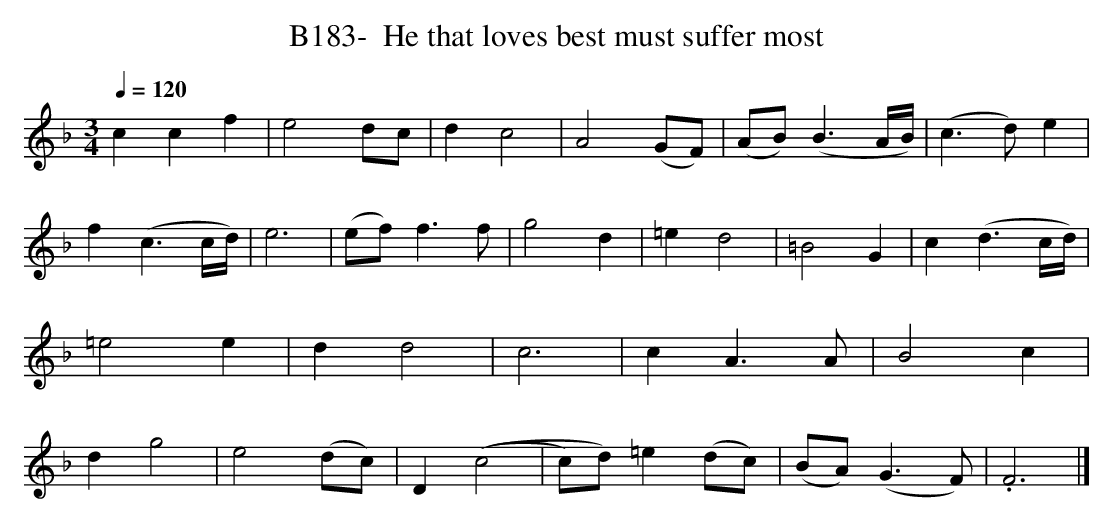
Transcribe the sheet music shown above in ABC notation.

X:1
T:B183-  He that loves best must suffer most
Q:1/4=120
L:1/4
M:3/4
K:F
ccf|e2d/2c/2|dc2|A2(G/2F/2)|\
(A/2B/2) (B3/2 A/4B/4)|(c3/2 d/2)e|f(c3/2 c/4d/4)|e3|\
(e/2f/2)f3/2f/2|g2d|=ed2|=B2G|\
c(d3/2 c/4d/4)|=e2e|dd2|c3|\
cA3/2A/2|B2c|dg2|e2(d/2c/2)|\
D((c2|c/2)d/2)=e(d/2c/2)|(B/2A/2) (G3/2 F/2)|.F3|]
